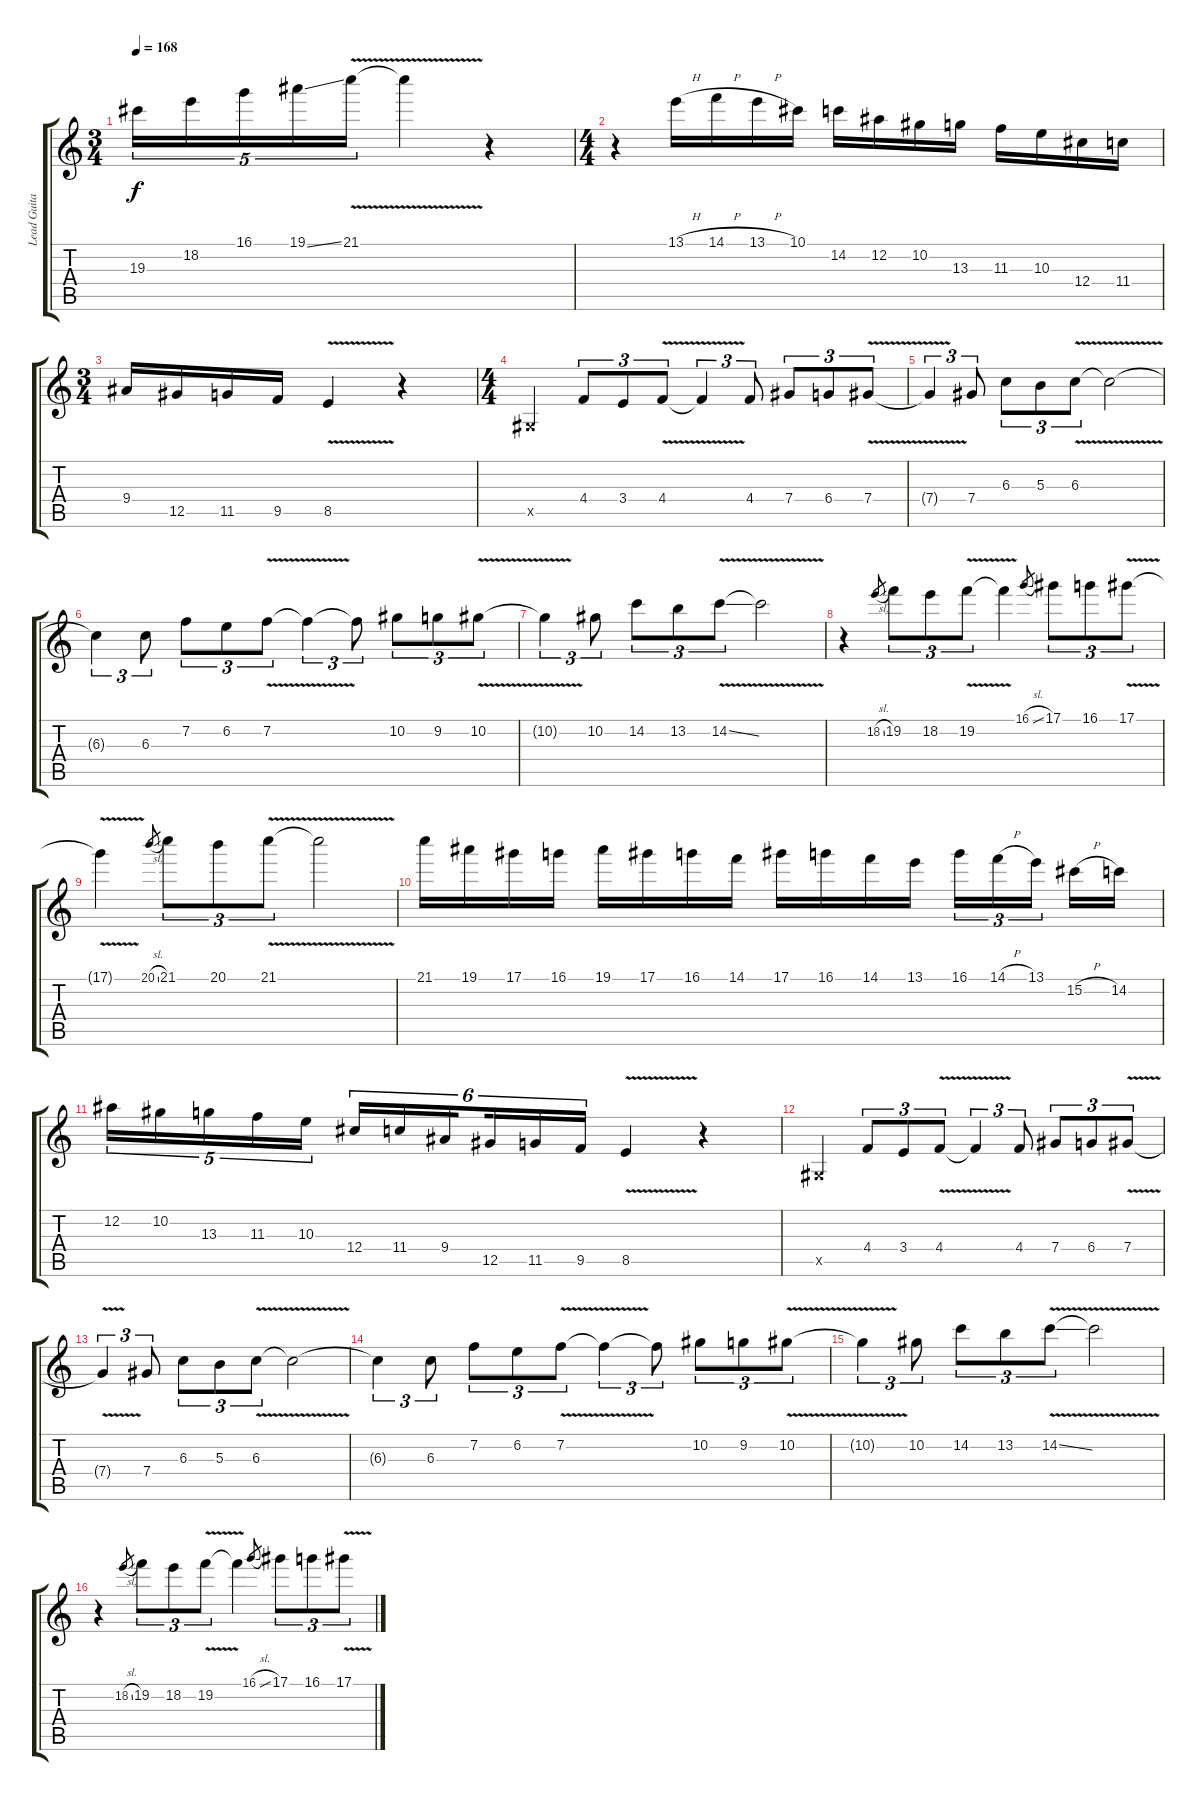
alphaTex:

\track ("Lead Guitar" "Lead Guita") {instrument distortionguitar}
\staff {score tabs}
\tuning (Eb4 Bb3 Gb3 Db3 Ab2 Eb2) {hide}
\ts (3 4)
\tempo 168
\clef g2
\ks c
19.3.16{tu (5 4) dy f} 18.2.16{tu (5 4)} 16.1.16{tu (5 4)} 19.1{ss}.16{tu (5 4)} 21.1{v}.16{tu (5 4)} 21.1{t}.4 r.4 |
\ts (4 4)
r.4 13.1{h}.16 14.1{h}.16 13.1{h}.16 10.1.16 14.2.16 12.2.16 10.2.16 13.3.16 11.3.16 10.3.16 12.4.16 11.4.16 |
\ts (3 4)
9.4.16 12.5.16 11.5.16 9.5.16 8.5{v}.4 r.4 |
\ts (4 4)
0.5{x}.4 4.4.8{tu (3 2)} 3.4.8{tu (3 2)} 4.4{v}.8{tu (3 2)} 4.4{t}.4{tu (3 2)} 4.4.8{tu (3 2)} 7.4.8{tu (3 2)} 6.4.8{tu (3 2)} 7.4{v}.8{tu (3 2)} |
7.4{t}.4{tu (3 2)} 7.4.8{tu (3 2)} 6.3.8{tu (3 2)} 5.3.8{tu (3 2)} 6.3{v}.8{tu (3 2)} 6.3{t}.2 |
6.3{t}.4{tu (3 2)} 6.3.8{tu (3 2)} 7.2.8{tu (3 2)} 6.2.8{tu (3 2)} 7.2{v}.8{tu (3 2)} 7.2{t}.4{tu (3 2)} 7.2{t}.8{tu (3 2)} 10.2.8{tu (3 2)} 9.2.8{tu (3 2)} 10.2{v}.8{tu (3 2)} |
10.2{t}.4{tu (3 2)} 10.2.8{tu (3 2)} 14.2.8{tu (3 2)} 13.2.8{tu (3 2)} 14.2{v ss}.8{tu (3 2)} 14.2{t}.2 |
r.4 18.2{sl}.8{gr} 19.2.8{tu (3 2)} 18.2.8{tu (3 2)} 19.2{v}.8{tu (3 2)} 19.2{t}.4 16.1{sl}.8{gr} 17.1.8{tu (3 2)} 16.1.8{tu (3 2)} 17.1{v}.8{tu (3 2)} |
17.1{t}.4 20.1{sl}.8{gr} 21.1.8{tu (3 2)} 20.1.8{tu (3 2)} 21.1{v}.8{tu (3 2)} 21.1{t}.2 |
21.1.16 19.1.16 17.1.16 16.1.16 19.1.16 17.1.16 16.1.16 14.1.16 17.1.16 16.1.16 14.1.16 13.1.16 16.1.16{tu (3 2)} 14.1{h}.16{tu (3 2)} 13.1.16{tu (3 2) beam splitsecondary} 15.2{h}.16 14.2.16 |
12.2.16{tu (5 4)} 10.2.16{tu (5 4)} 13.3.16{tu (5 4)} 11.3.16{tu (5 4)} 10.3.16{tu (5 4)} 12.4.16{tu (6 4)} 11.4.16{tu (6 4)} 9.4.16{tu (6 4) beam splitsecondary} 12.5.16{tu (6 4)} 11.5.16{tu (6 4)} 9.5.16{tu (6 4)} 8.5{v}.4 r.4 |
0.5{x}.4 4.4.8{tu (3 2)} 3.4.8{tu (3 2)} 4.4{v}.8{tu (3 2)} 4.4{t}.4{tu (3 2)} 4.4.8{tu (3 2)} 7.4.8{tu (3 2)} 6.4.8{tu (3 2)} 7.4{v}.8{tu (3 2)} |
7.4{t}.4{tu (3 2)} 7.4.8{tu (3 2)} 6.3.8{tu (3 2)} 5.3.8{tu (3 2)} 6.3{v}.8{tu (3 2)} 6.3{t}.2 |
6.3{t}.4{tu (3 2)} 6.3.8{tu (3 2)} 7.2.8{tu (3 2)} 6.2.8{tu (3 2)} 7.2{v}.8{tu (3 2)} 7.2{t}.4{tu (3 2)} 7.2{t}.8{tu (3 2)} 10.2.8{tu (3 2)} 9.2.8{tu (3 2)} 10.2{v}.8{tu (3 2)} |
10.2{t}.4{tu (3 2)} 10.2.8{tu (3 2)} 14.2.8{tu (3 2)} 13.2.8{tu (3 2)} 14.2{v ss}.8{tu (3 2)} 14.2{t}.2 |
r.4 18.2{sl}.8{gr} 19.2.8{tu (3 2)} 18.2.8{tu (3 2)} 19.2{v}.8{tu (3 2)} 19.2{t}.4 16.1{sl}.8{gr} 17.1.8{tu (3 2)} 16.1.8{tu (3 2)} 17.1{v}.8{tu (3 2)}
